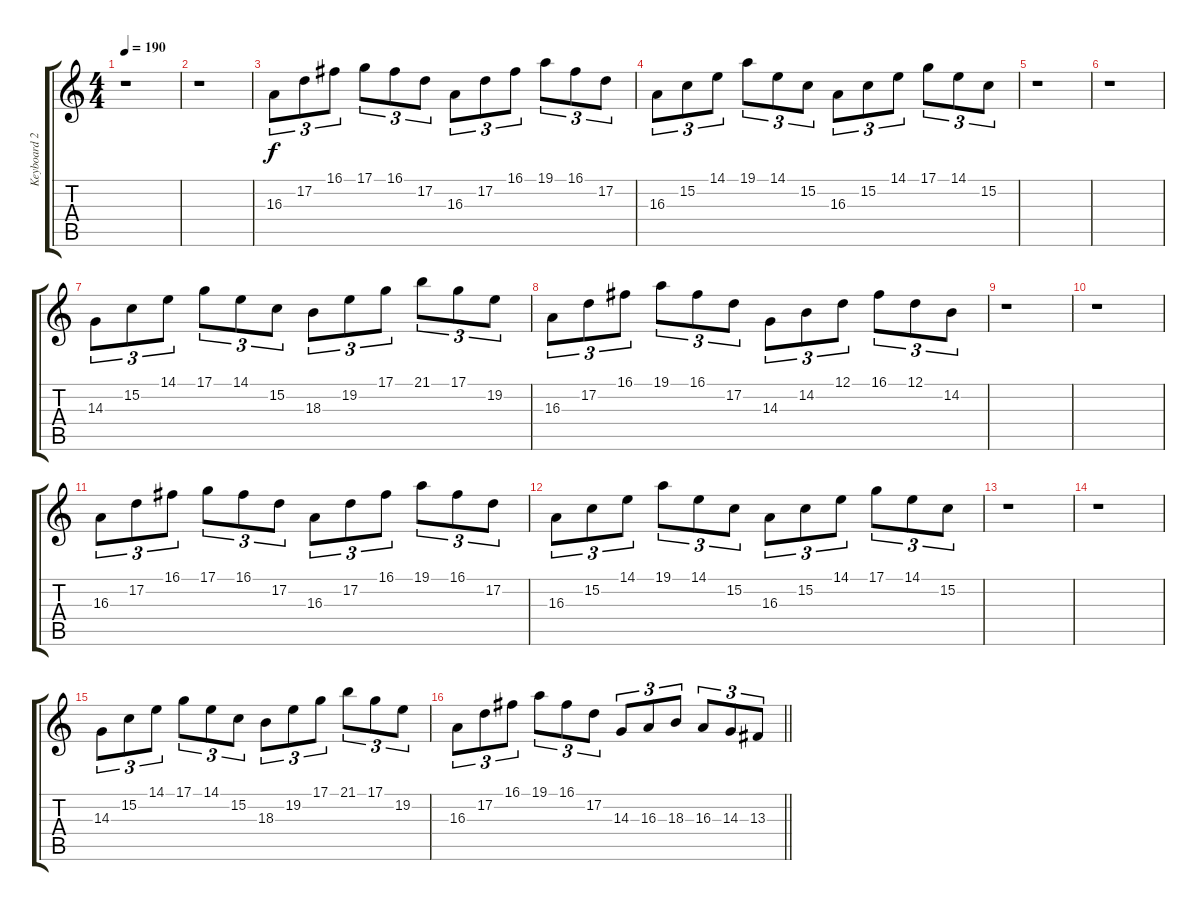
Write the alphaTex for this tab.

\track ("Keyboard 2" "Keyboard 2") {instrument stringensemble1}
\staff {score tabs}
\tuning (D4 A3 F3 C3 G2 D2) {hide}
\ts (4 4)
\tempo 190
\clef g2
\ks c
r.1{dy f} |
r.1 |
16.3.8{tu (3 2) volume 12 balance 8 instrument stringensemble1} 17.2.8{tu (3 2)} 16.1.8{tu (3 2)} 17.1.8{tu (3 2)} 16.1.8{tu (3 2)} 17.2.8{tu (3 2)} 16.3.8{tu (3 2)} 17.2.8{tu (3 2)} 16.1.8{tu (3 2)} 19.1.8{tu (3 2)} 16.1.8{tu (3 2)} 17.2.8{tu (3 2)} |
16.3.8{tu (3 2)} 15.2.8{tu (3 2)} 14.1.8{tu (3 2)} 19.1.8{tu (3 2)} 14.1.8{tu (3 2)} 15.2.8{tu (3 2)} 16.3.8{tu (3 2)} 15.2.8{tu (3 2)} 14.1.8{tu (3 2)} 17.1.8{tu (3 2)} 14.1.8{tu (3 2)} 15.2.8{tu (3 2)} |
r.1 |
r.1 |
14.3.8{tu (3 2)} 15.2.8{tu (3 2)} 14.1.8{tu (3 2)} 17.1.8{tu (3 2)} 14.1.8{tu (3 2)} 15.2.8{tu (3 2)} 18.3.8{tu (3 2)} 19.2.8{tu (3 2)} 17.1.8{tu (3 2)} 21.1.8{tu (3 2)} 17.1.8{tu (3 2)} 19.2.8{tu (3 2)} |
16.3.8{tu (3 2)} 17.2.8{tu (3 2)} 16.1.8{tu (3 2)} 19.1.8{tu (3 2)} 16.1.8{tu (3 2)} 17.2.8{tu (3 2)} 14.3.8{tu (3 2)} 14.2.8{tu (3 2)} 12.1.8{tu (3 2)} 16.1.8{tu (3 2)} 12.1.8{tu (3 2)} 14.2.8{tu (3 2)} |
r.1 |
r.1 |
16.3.8{tu (3 2)} 17.2.8{tu (3 2)} 16.1.8{tu (3 2)} 17.1.8{tu (3 2)} 16.1.8{tu (3 2)} 17.2.8{tu (3 2)} 16.3.8{tu (3 2)} 17.2.8{tu (3 2)} 16.1.8{tu (3 2)} 19.1.8{tu (3 2)} 16.1.8{tu (3 2)} 17.2.8{tu (3 2)} |
16.3.8{tu (3 2)} 15.2.8{tu (3 2)} 14.1.8{tu (3 2)} 19.1.8{tu (3 2)} 14.1.8{tu (3 2)} 15.2.8{tu (3 2)} 16.3.8{tu (3 2)} 15.2.8{tu (3 2)} 14.1.8{tu (3 2)} 17.1.8{tu (3 2)} 14.1.8{tu (3 2)} 15.2.8{tu (3 2)} |
r.1 |
r.1 |
14.3.8{tu (3 2)} 15.2.8{tu (3 2)} 14.1.8{tu (3 2)} 17.1.8{tu (3 2)} 14.1.8{tu (3 2)} 15.2.8{tu (3 2)} 18.3.8{tu (3 2)} 19.2.8{tu (3 2)} 17.1.8{tu (3 2)} 21.1.8{tu (3 2)} 17.1.8{tu (3 2)} 19.2.8{tu (3 2)} |
\barLineRight lightlight
16.3.8{tu (3 2)} 17.2.8{tu (3 2)} 16.1.8{tu (3 2)} 19.1.8{tu (3 2)} 16.1.8{tu (3 2)} 17.2.8{tu (3 2)} 14.3.8{tu (3 2)} 16.3.8{tu (3 2)} 18.3.8{tu (3 2)} 16.3.8{tu (3 2)} 14.3.8{tu (3 2)} 13.3.8{tu (3 2)}
